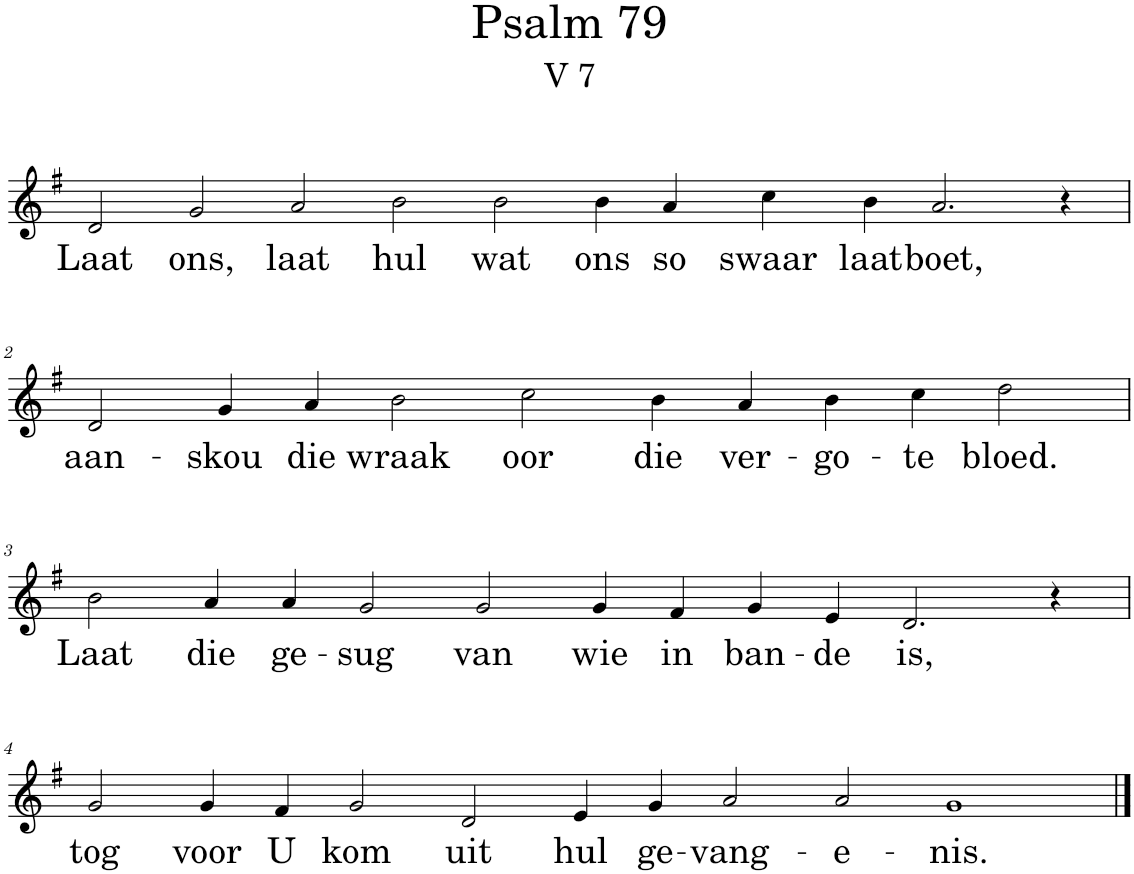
**kern	**text
*part1	*part1
*staff1	*staff1
*I"Pipe Organ	*
*I'Org.	*
*clefG2	*
*k[f#]	*
*M18/4	*
=1	=1
!	!LO:LY:b
2d/	Laat
!	!LO:LY:b
2g/	ons,
!	!LO:LY:b
2a/	laat
!	!LO:LY:b
2b\	hul
!	!LO:LY:b
2b\	wat
!	!LO:LY:b
4b\	ons
!	!LO:LY:b
4a/	so
!	!LO:LY:b
4cc\	swaar
!	!LO:LY:b
4b\	laat
!	!LO:LY:b
2.a/	boet,
4r	.
!!LO:LB:g=z
=2	=2
*M14/4	*
!	!LO:LY:b
2d/	aan-
!	!LO:LY:b
4g/	-skou
!	!LO:LY:b
4a/	die
!	!LO:LY:b
2b\	wraak
!	!LO:LY:b
2cc\	oor
!	!LO:LY:b
4b\	die
!	!LO:LY:b
4a/	ver-
!	!LO:LY:b
4b\	-go-
!	!LO:LY:b
4cc\	-te
!	!LO:LY:b
2dd\	bloed.
!!LO:LB:g=z
=3	=3
*M16/4	*
!	!LO:LY:b
2b\	Laat
!	!LO:LY:b
4a/	die
!	!LO:LY:b
4a/	ge-
!	!LO:LY:b
2g/	-sug
!	!LO:LY:b
2g/	van
!	!LO:LY:b
4g/	wie
!	!LO:LY:b
4f#/	in
!	!LO:LY:b
4g/	ban-
!	!LO:LY:b
4e/	-de
!	!LO:LY:b
2.d/	is,
4r	.
!!LO:LB:g=z
=4	=4
*M18/4	*
!	!LO:LY:b
2g/	tog
!	!LO:LY:b
4g/	voor
!	!LO:LY:b
4f#/	U
!	!LO:LY:b
2g/	kom
!	!LO:LY:b
2d/	uit
!	!LO:LY:b
4e/	hul
!	!LO:LY:b
4g/	ge-
!	!LO:LY:b
2a/	-vang-
!	!LO:LY:b
2a/	-e-
!	!LO:LY:b
1g	-nis.
==	==
*-	*-
